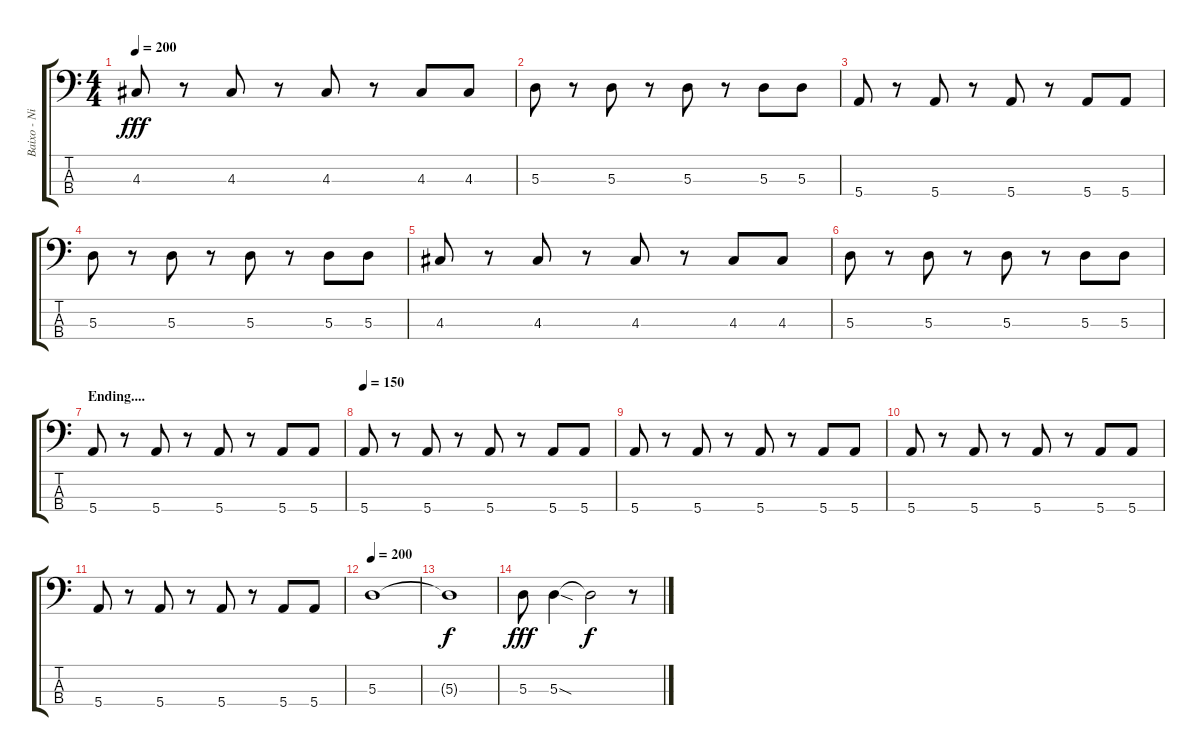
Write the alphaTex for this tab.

\track ("Baixo - Nikola" "Baixo - Ni") {instrument electricbasspick}
\staff {score tabs}
\tuning (G2 D2 A1 E1) {hide}
\ts (4 4)
\tempo 200
\clef f4
\ks c
4.3.8{dy fff} r.8 4.3.8 r.8 4.3.8 r.8 4.3.8 4.3.8 |
5.3.8 r.8 5.3.8 r.8 5.3.8 r.8 5.3.8 5.3.8 |
5.4.8 r.8 5.4.8 r.8 5.4.8 r.8 5.4.8 5.4.8 |
5.3.8 r.8 5.3.8 r.8 5.3.8 r.8 5.3.8 5.3.8 |
4.3.8 r.8 4.3.8 r.8 4.3.8 r.8 4.3.8 4.3.8 |
5.3.8 r.8 5.3.8 r.8 5.3.8 r.8 5.3.8 5.3.8 |
\section ("" "Ending....")
5.4.8 r.8 5.4.8 r.8 5.4.8 r.8 5.4.8 5.4.8 |
\tempo 150
5.4.8 r.8 5.4.8 r.8 5.4.8 r.8 5.4.8 5.4.8 |
5.4.8 r.8 5.4.8 r.8 5.4.8 r.8 5.4.8 5.4.8 |
5.4.8 r.8 5.4.8 r.8 5.4.8 r.8 5.4.8 5.4.8 |
5.4.8 r.8 5.4.8 r.8 5.4.8 r.8 5.4.8 5.4.8 |
\tempo 200
5.3.1 |
5.3{t}.1{dy f} |
5.3.8{dy fff} 5.3{sod}.4 5.3{t}.2{dy f} r.8
